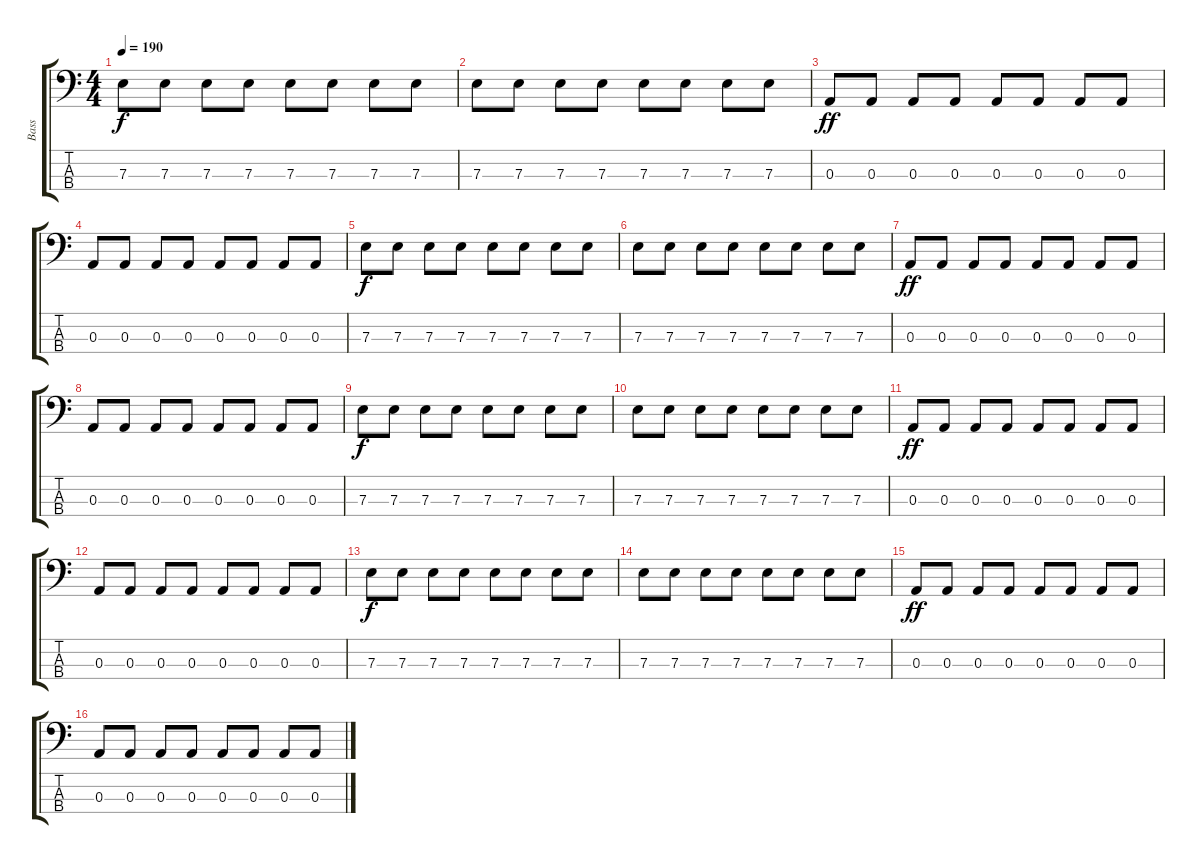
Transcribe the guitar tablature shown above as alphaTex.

\track ("Bass" "Bass") {instrument electricbasspick}
\staff {score tabs}
\tuning (G2 D2 A1 E1) {hide}
\ts (4 4)
\tempo 190
\clef f4
\ks c
7.3.8{dy f} 7.3.8 7.3.8 7.3.8 7.3.8 7.3.8 7.3.8 7.3.8 |
7.3.8 7.3.8 7.3.8 7.3.8 7.3.8 7.3.8 7.3.8 7.3.8 |
0.3.8{dy ff} 0.3.8 0.3.8 0.3.8 0.3.8 0.3.8 0.3.8 0.3.8 |
0.3.8 0.3.8 0.3.8 0.3.8 0.3.8 0.3.8 0.3.8 0.3.8 |
7.3.8{dy f} 7.3.8 7.3.8 7.3.8 7.3.8 7.3.8 7.3.8 7.3.8 |
7.3.8 7.3.8 7.3.8 7.3.8 7.3.8 7.3.8 7.3.8 7.3.8 |
0.3.8{dy ff} 0.3.8 0.3.8 0.3.8 0.3.8 0.3.8 0.3.8 0.3.8 |
0.3.8 0.3.8 0.3.8 0.3.8 0.3.8 0.3.8 0.3.8 0.3.8 |
7.3.8{dy f} 7.3.8 7.3.8 7.3.8 7.3.8 7.3.8 7.3.8 7.3.8 |
7.3.8 7.3.8 7.3.8 7.3.8 7.3.8 7.3.8 7.3.8 7.3.8 |
0.3.8{dy ff} 0.3.8 0.3.8 0.3.8 0.3.8 0.3.8 0.3.8 0.3.8 |
0.3.8 0.3.8 0.3.8 0.3.8 0.3.8 0.3.8 0.3.8 0.3.8 |
7.3.8{dy f} 7.3.8 7.3.8 7.3.8 7.3.8 7.3.8 7.3.8 7.3.8 |
7.3.8 7.3.8 7.3.8 7.3.8 7.3.8 7.3.8 7.3.8 7.3.8 |
0.3.8{dy ff} 0.3.8 0.3.8 0.3.8 0.3.8 0.3.8 0.3.8 0.3.8 |
0.3.8 0.3.8 0.3.8 0.3.8 0.3.8 0.3.8 0.3.8 0.3.8
